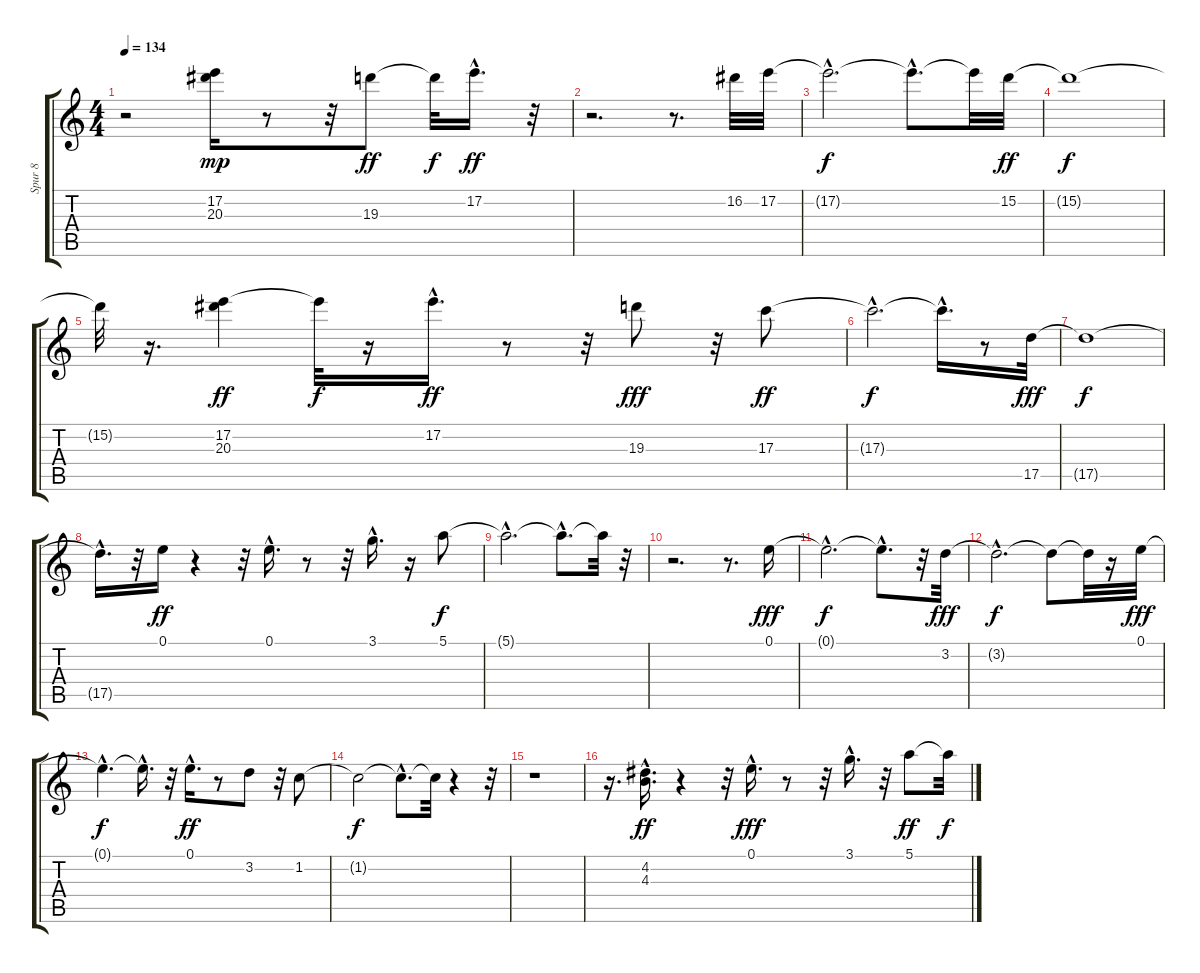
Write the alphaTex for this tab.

\track ("Spur 8" "Spur 8") {instrument distortionguitar}
\staff {score tabs}
\tuning (E4 B3 G3 D3 A2 E2) {hide}
\ts (4 4)
\tempo 134
\clef g2
\ks c
r.2{dy f} (17.2 20.3).16{dy mp} r.8 r.32 19.3.8{dy ff} 19.3{t}.32{dy f} 17.2{hac}.16{d dy ff} r.32 |
r.2{d} r.8{d} 16.2.32 17.2.32 |
17.2{hac t}.2{d dy f} 17.2{hac t}.8{d} 17.2{t}.32 15.2.32{dy ff} |
15.2{t}.1{dy f} |
15.2{t}.32 r.16{d} (17.2 20.3).4{dy ff} 17.2{t}.32{dy f} r.16 17.2{hac}.16{d dy ff} r.8 r.32 19.3.8{dy fff} r.32 17.3.8{dy ff} |
17.3{hac t}.2{d dy f} 17.3{hac t}.16{d} r.8 17.5.32{dy fff} |
17.5{t}.1{dy f} |
17.5{hac t}.16{d} r.32 0.1.16{dy ff} r.4 r.32 0.1{hac}.16{d} r.8 r.32 3.1{hac}.16{d} r.16 5.1.8{dy f} |
5.1{hac t}.2{d} 5.1{hac t}.8{d} 5.1{t}.32 r.32 |
r.2{d} r.8{d} 0.1.16{dy fff} |
0.1{hac t}.2{d dy f} 0.1{hac t}.8{d} r.32 3.2.32{dy fff} |
3.2{hac t}.2{d dy f} 3.2{t}.8 3.2{t}.32 r.16 0.1.32{dy fff} |
0.1{hac t}.4{d dy f} 0.1{hac t}.16{d} r.32 0.1{hac}.16{d dy ff} r.8 3.2.8 r.32 1.2.8 |
1.2{t}.2{dy f} 1.2{hac t}.8{d} 1.2{t}.32 r.4 r.32 |
r.1 |
r.16{d} (4.2 4.3{hac}).16{d dy ff} r.4 r.32 0.1{hac}.16{d dy fff} r.8 r.32 3.1{hac}.16{d} r.32 5.1.8{dy ff} 5.1{t}.32{dy f}
